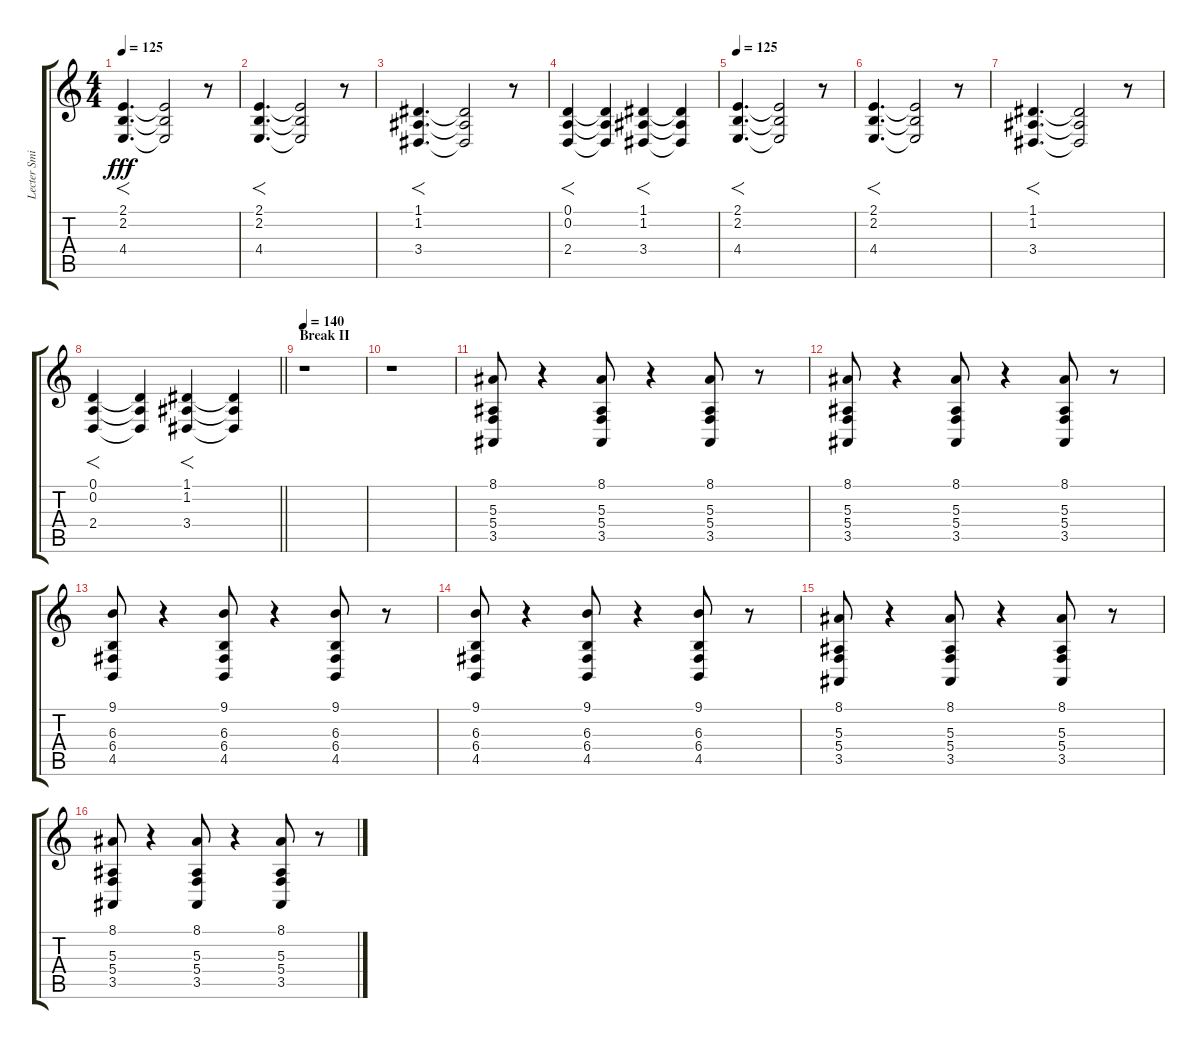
\track ("Lecter Smith" "Lecter Smi") {instrument stringensemble1}
\staff {score tabs}
\tuning (D4 A3 F3 C3 G2 D2) {hide}
\ts (4 4)
\tempo 125
\clef g2
\ks c
(2.1 2.2 4.4).4{f d dy fff volume 12 instrument choiraahs} (2.1{t} 2.2{t} 4.4{t}).2 r.8 |
(2.1 2.2 4.4).4{f d} (2.1{t} 2.2{t} 4.4{t}).2 r.8 |
(1.1 1.2 3.4).4{f d} (1.1{t} 1.2{t} 3.4{t}).2 r.8 |
(0.1 0.2 2.4).4{f} (0.1{t} 0.2{t} 2.4{t}).4 (1.1 1.2 3.4).4{f} (1.1{t} 1.2{t} 3.4{t}).4 |
\tempo 125
(2.1 2.2 4.4).4{f d volume 12 instrument choiraahs} (2.1{t} 2.2{t} 4.4{t}).2 r.8 |
(2.1 2.2 4.4).4{f d} (2.1{t} 2.2{t} 4.4{t}).2 r.8 |
(1.1 1.2 3.4).4{f d} (1.1{t} 1.2{t} 3.4{t}).2 r.8 |
\barLineRight lightlight
(0.1 0.2 2.4).4{f} (0.1{t} 0.2{t} 2.4{t}).4 (1.1 1.2 3.4).4{f} (1.1{t} 1.2{t} 3.4{t}).4 |
\section ("" "Break II")
\tempo 140
r.1 |
r.1 |
(8.1 5.3 5.4 3.5).8{volume 12 instrument choiraahs} r.4 (8.1 5.3 5.4 3.5).8 r.4 (8.1 5.3 5.4 3.5).8 r.8 |
(8.1 5.3 5.4 3.5).8 r.4 (8.1 5.3 5.4 3.5).8 r.4 (8.1 5.3 5.4 3.5).8 r.8 |
(9.1 6.3 6.4 4.5).8 r.4 (9.1 6.3 6.4 4.5).8 r.4 (9.1 6.3 6.4 4.5).8 r.8 |
(9.1 6.3 6.4 4.5).8 r.4 (9.1 6.3 6.4 4.5).8 r.4 (9.1 6.3 6.4 4.5).8 r.8 |
(8.1 5.3 5.4 3.5).8 r.4 (8.1 5.3 5.4 3.5).8 r.4 (8.1 5.3 5.4 3.5).8 r.8 |
(8.1 5.3 5.4 3.5).8 r.4 (8.1 5.3 5.4 3.5).8 r.4 (8.1 5.3 5.4 3.5).8 r.8
